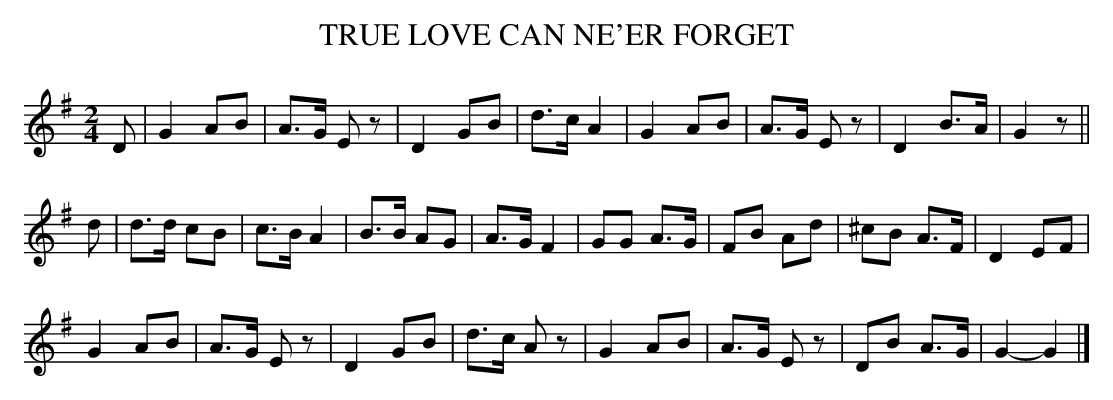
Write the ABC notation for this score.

X:1
T:TRUE LOVE CAN NE'ER FORGET
Y:"moderate"
M:2/4
L:1/16
K:G
D2|G4 A2B2|A3G E2z2|D4 G2B2|d3c A4|\
G4 A2B2|A3G E2z2|D4 B3A|G4z2||
d2|d3d c2B2|c3B A4|B3B A2G2|A3G F4|\
G2G2 A3G|F2B2 A2d2|^c2B2 A3F|D4E2F2|
G4 A2B2|A3G E2 z2|D4 G2B2|d3c A2 z2|\
G4A2B2|A3G E2 z2|D2B2 A3G|G4-G4|]
